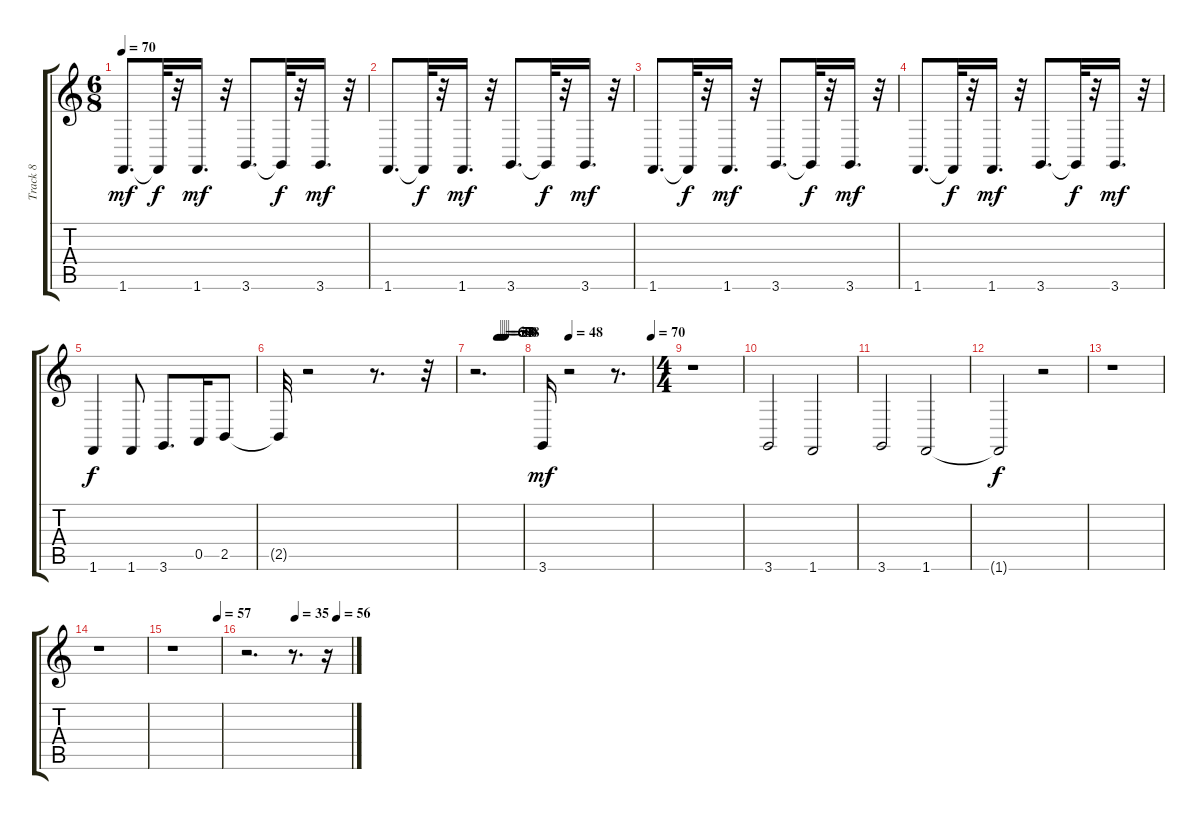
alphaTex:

\track ("Track 8" "Track 8") {instrument baritonesax}
\staff {score tabs}
\tuning (E4 B3 G3 D3 A2 E2) {hide}
\ts (6 8)
\tempo 70
\clef g2
\ks c
1.6.8{d dy mf} 1.6{t}.32{dy f} r.32 1.6.16{d dy mf} r.32 3.6.8{d} 3.6{t}.32{dy f} r.32 3.6.16{d dy mf} r.32 |
1.6.8{d} 1.6{t}.32{dy f} r.32 1.6.16{d dy mf} r.32 3.6.8{d} 3.6{t}.32{dy f} r.32 3.6.16{d dy mf} r.32 |
1.6.8{d} 1.6{t}.32{dy f} r.32 1.6.16{d dy mf} r.32 3.6.8{d} 3.6{t}.32{dy f} r.32 3.6.16{d dy mf} r.32 |
1.6.8{d} 1.6{t}.32{dy f} r.32 1.6.16{d dy mf} r.32 3.6.8{d} 3.6{t}.32{dy f} r.32 3.6.16{d dy mf} r.32 |
1.6.4{dy f} 1.6.8 3.6.8{d} 0.5.16 2.5.8 |
2.5{t}.32 r.2 r.8{d} r.32 |
\tempo (60 0.4861111111111111)
\tempo (57 0.5277777777777778)
\tempo (53 0.5694444444444444)
\tempo (50 0.6111111111111112)
\tempo (48 0.6527777777777778)
r.2{d} |
\tempo (48 0.25)
\tempo (70 1)
3.6.16{dy mf} r.2 r.8{d} |
\ts (4 4)
r.1 |
3.6.2 1.6.2 |
3.6.2 1.6.2 |
1.6{t}.2{dy f} r.2 |
r.1 |
r.1 |
\tempo (57 0.9375)
r.1 |
\tempo (35 0.46875)
\tempo (56 0.8645833333333334)
r.2{d} r.8{d} r.16
